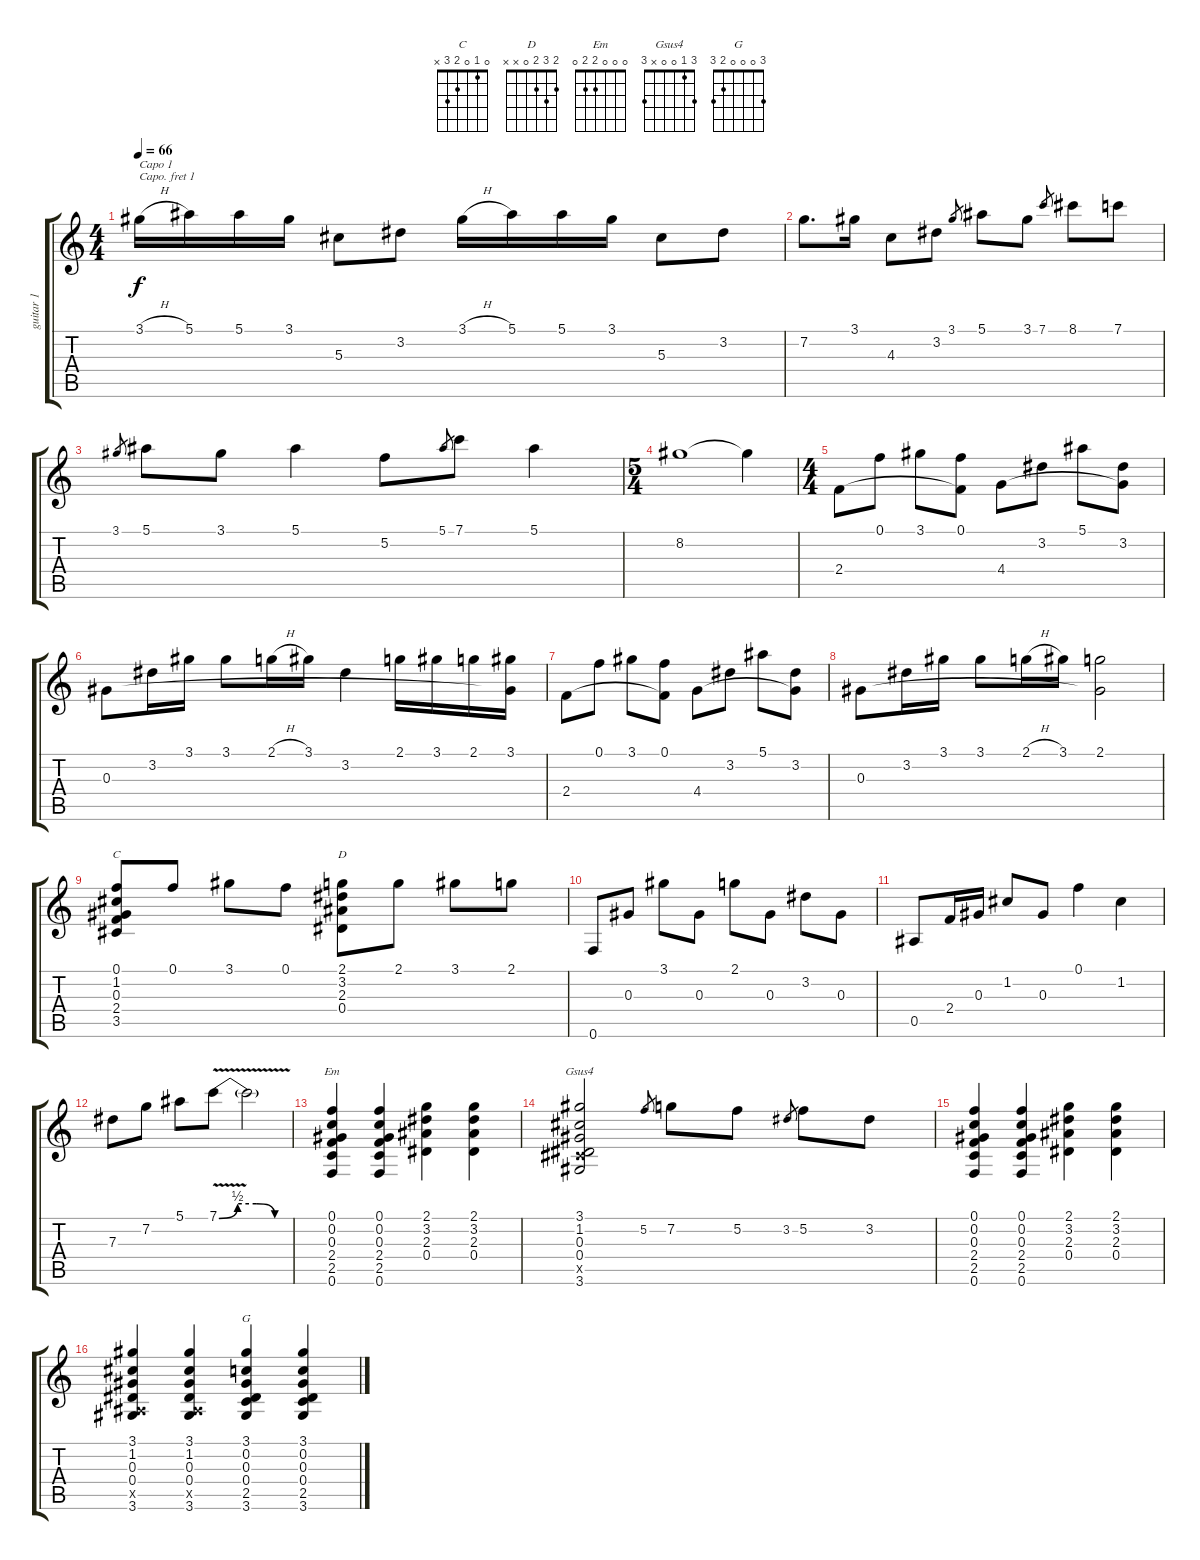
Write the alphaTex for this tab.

\track ("guitar 1" "guitar 1") {instrument electricguitarclean}
\staff {score tabs}
\capo 1
\tuning (E4 B3 G3 D3 A2 E2) {hide}
\chord ("C" 0 1 0 2 3 x)
\chord ("D" 2 3 2 0 x x)
\chord ("Em" 0 0 0 2 2 0)
\chord ("Gsus4" 3 1 0 0 x 3)
\chord ("G" 3 0 0 0 2 3)
\ts (4 4)
\tempo 66
\clef g2
\ks c
3.1{h}.16{txt "Capo 1" dy f instrument electricguitarclean} 5.1.16 5.1.16 3.1.16 5.3.8 3.2.8 3.1{h}.16 5.1.16 5.1.16 3.1.16 5.3.8 3.2.8 |
7.2.8{d} 3.1.16 4.3.8 3.2.8 3.1.8{gr} 5.1.8 3.1.8 7.1.8{gr} 8.1.8 7.1.8 |
3.1.8{gr} 5.1.8 3.1.8 5.1.4 5.2.8 5.1.8{gr} 7.1.8 5.1.4 |
\ts (5 4)
8.2.1 8.2{t}.4 |
\ts (4 4)
2.4.8 0.1.8 3.1.8 (0.1 2.4{t}).8 4.4.8 3.2.8 5.1.8 (3.2 4.4{t}).8 |
0.3.8 3.2.16 3.1.16 3.1.8 2.1{h}.16 3.1.16 3.2.4 2.1.16 3.1.16 2.1.16 (3.1 0.3{t}).16 |
2.4.8 0.1.8 3.1.8 (0.1 2.4{t}).8 4.4.8 3.2.8 5.1.8 (3.2 4.4{t}).8 |
0.3.8 3.2.16 3.1.16 3.1.8 2.1{h}.16 3.1.16 (2.1 0.3{t}).2 |
(0.1 1.2 0.3 2.4 3.5).8{ch "C"} 0.1.8 3.1.8 0.1.8 (2.1 3.2 2.3 0.4).8{ch "D"} 2.1.8 3.1.8 2.1.8 |
0.6.8 0.3.8 3.1.8 0.3.8 2.1.8 0.3.8 3.2.8 0.3.8 |
0.5.8 2.4.16 0.3.16 1.2.8 0.3.8 0.1.4 1.2.4 |
7.3.8 7.2.8 5.1.8 7.1{be (custom 0 0 15 2 30 2 45 0 60 0) v}.8 7.1{t}.2 |
(0.1 0.2 0.3 2.4 2.5 0.6).4{ch "Em"} (0.1 0.2 0.3 2.4 2.5 0.6).4 (2.1 3.2 2.3 0.4).4 (2.1 3.2 2.3 0.4).4 |
(3.1 1.2 0.3 0.4 3.5{x} 3.6).2{ch "Gsus4"} 5.2.8{gr} 7.2.8 5.2.8 3.2.8{gr} 5.2.8 3.2.8 |
(0.1 0.2 0.3 2.4 2.5 0.6).4 (0.1 0.2 0.3 2.4 2.5 0.6).4 (2.1 3.2 2.3 0.4).4 (2.1 3.2 2.3 0.4).4 |
(3.1 1.2 0.3 0.4 0.5{x} 3.6).4 (3.1 1.2 0.3 0.4 0.5{x} 3.6).4 (3.1 0.2 0.3 0.4 2.5 3.6).4{ch "G"} (3.1 0.2 0.3 0.4 2.5 3.6).4
